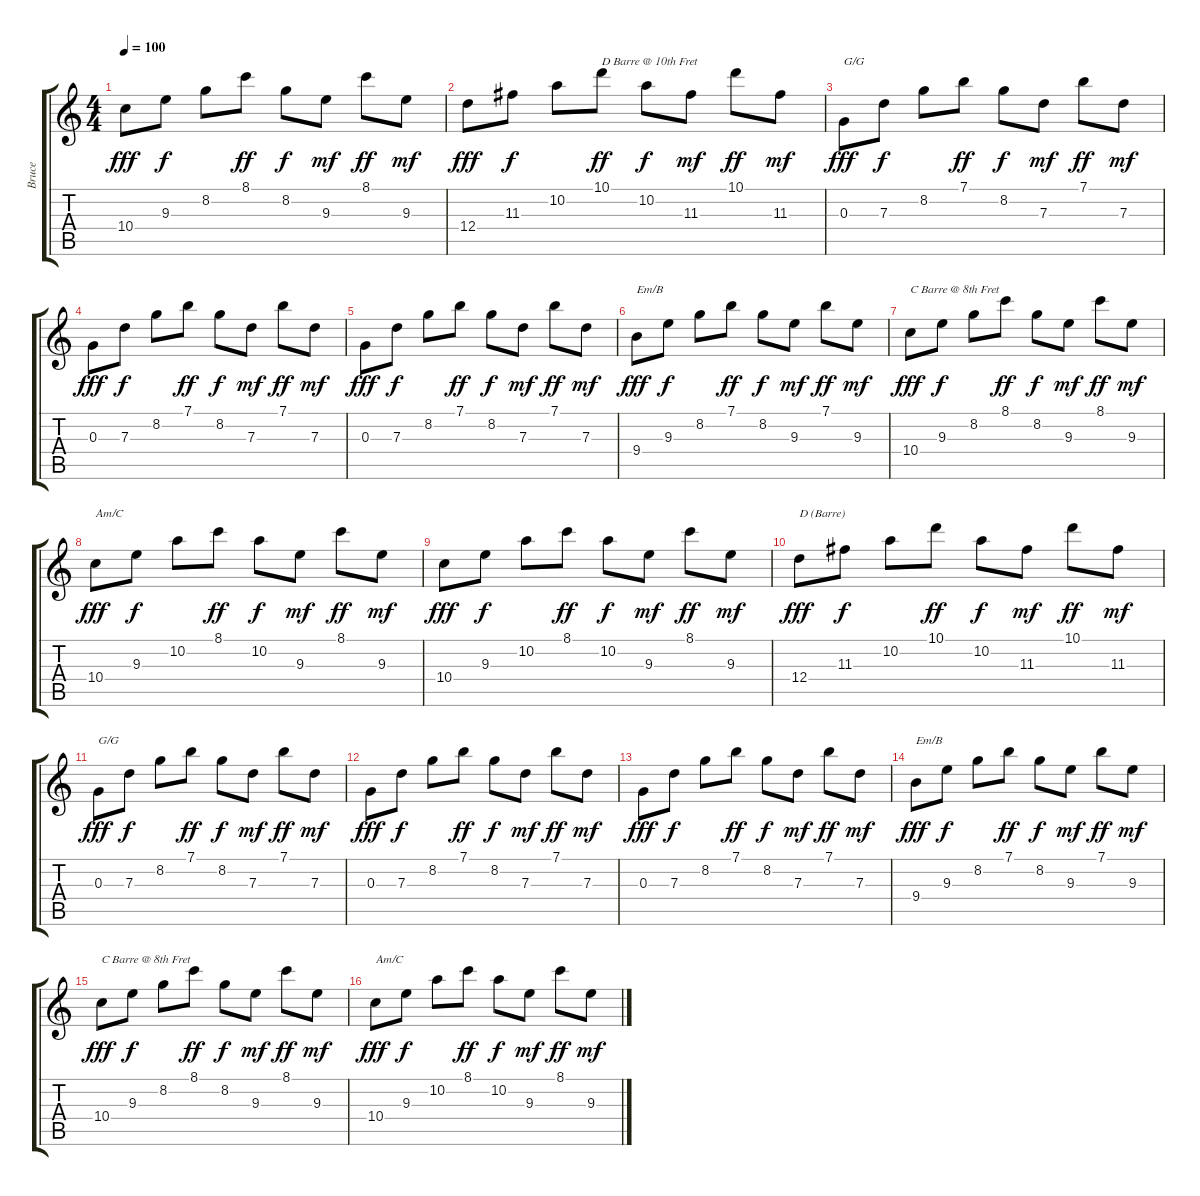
\track ("Bruce" "Bruce") {instrument acousticguitarsteel}
\staff {score tabs}
\tuning (E4 B3 G3 D3 A2 E2) {hide}
\ts (4 4)
\tempo 100
\clef g2
\ks c
10.4.8{dy fff} 9.3.8{dy f} 8.2.8 8.1.8{dy ff} 8.2.8{dy f} 9.3.8{dy mf} 8.1.8{dy ff} 9.3.8{dy mf} |
12.4.8{dy fff} 11.3.8{dy f} 10.2.8 10.1.8{txt "D Barre @ 10th Fret" dy ff} 10.2.8{dy f} 11.3.8{dy mf} 10.1.8{dy ff} 11.3.8{dy mf} |
0.3.8{txt "G/G" dy fff} 7.3.8{dy f} 8.2.8 7.1.8{dy ff} 8.2.8{dy f} 7.3.8{dy mf} 7.1.8{dy ff} 7.3.8{dy mf} |
0.3.8{dy fff volume 9} 7.3.8{dy f} 8.2.8 7.1.8{dy ff} 8.2.8{dy f} 7.3.8{dy mf} 7.1.8{dy ff} 7.3.8{dy mf} |
0.3.8{dy fff} 7.3.8{dy f} 8.2.8 7.1.8{dy ff} 8.2.8{dy f} 7.3.8{dy mf} 7.1.8{dy ff} 7.3.8{dy mf} |
9.4.8{txt "Em/B" dy fff} 9.3.8{dy f} 8.2.8 7.1.8{dy ff} 8.2.8{dy f} 9.3.8{dy mf} 7.1.8{dy ff} 9.3.8{dy mf} |
10.4.8{txt "C Barre @ 8th Fret" dy fff} 9.3.8{dy f} 8.2.8 8.1.8{dy ff} 8.2.8{dy f} 9.3.8{dy mf} 8.1.8{dy ff} 9.3.8{dy mf} |
10.4.8{txt "Am/C" dy fff} 9.3.8{dy f} 10.2.8 8.1.8{dy ff} 10.2.8{dy f} 9.3.8{dy mf} 8.1.8{dy ff} 9.3.8{dy mf} |
10.4.8{dy fff} 9.3.8{dy f} 10.2.8 8.1.8{dy ff} 10.2.8{dy f} 9.3.8{dy mf} 8.1.8{dy ff} 9.3.8{dy mf} |
12.4.8{txt "D (Barre)" dy fff} 11.3.8{dy f} 10.2.8 10.1.8{dy ff} 10.2.8{dy f} 11.3.8{dy mf} 10.1.8{dy ff} 11.3.8{dy mf} |
0.3.8{txt "G/G" dy fff} 7.3.8{dy f} 8.2.8 7.1.8{dy ff} 8.2.8{dy f} 7.3.8{dy mf} 7.1.8{dy ff} 7.3.8{dy mf} |
0.3.8{dy fff volume 12} 7.3.8{dy f} 8.2.8 7.1.8{dy ff} 8.2.8{dy f} 7.3.8{dy mf} 7.1.8{dy ff} 7.3.8{dy mf} |
0.3.8{dy fff} 7.3.8{dy f} 8.2.8 7.1.8{dy ff} 8.2.8{dy f} 7.3.8{dy mf} 7.1.8{dy ff} 7.3.8{dy mf} |
9.4.8{txt "Em/B" dy fff} 9.3.8{dy f} 8.2.8 7.1.8{dy ff} 8.2.8{dy f} 9.3.8{dy mf} 7.1.8{dy ff} 9.3.8{dy mf} |
10.4.8{txt "C Barre @ 8th Fret" dy fff} 9.3.8{dy f} 8.2.8 8.1.8{dy ff} 8.2.8{dy f} 9.3.8{dy mf} 8.1.8{dy ff} 9.3.8{dy mf} |
10.4.8{txt "Am/C" dy fff} 9.3.8{dy f} 10.2.8 8.1.8{dy ff} 10.2.8{dy f} 9.3.8{dy mf} 8.1.8{dy ff} 9.3.8{dy mf}
